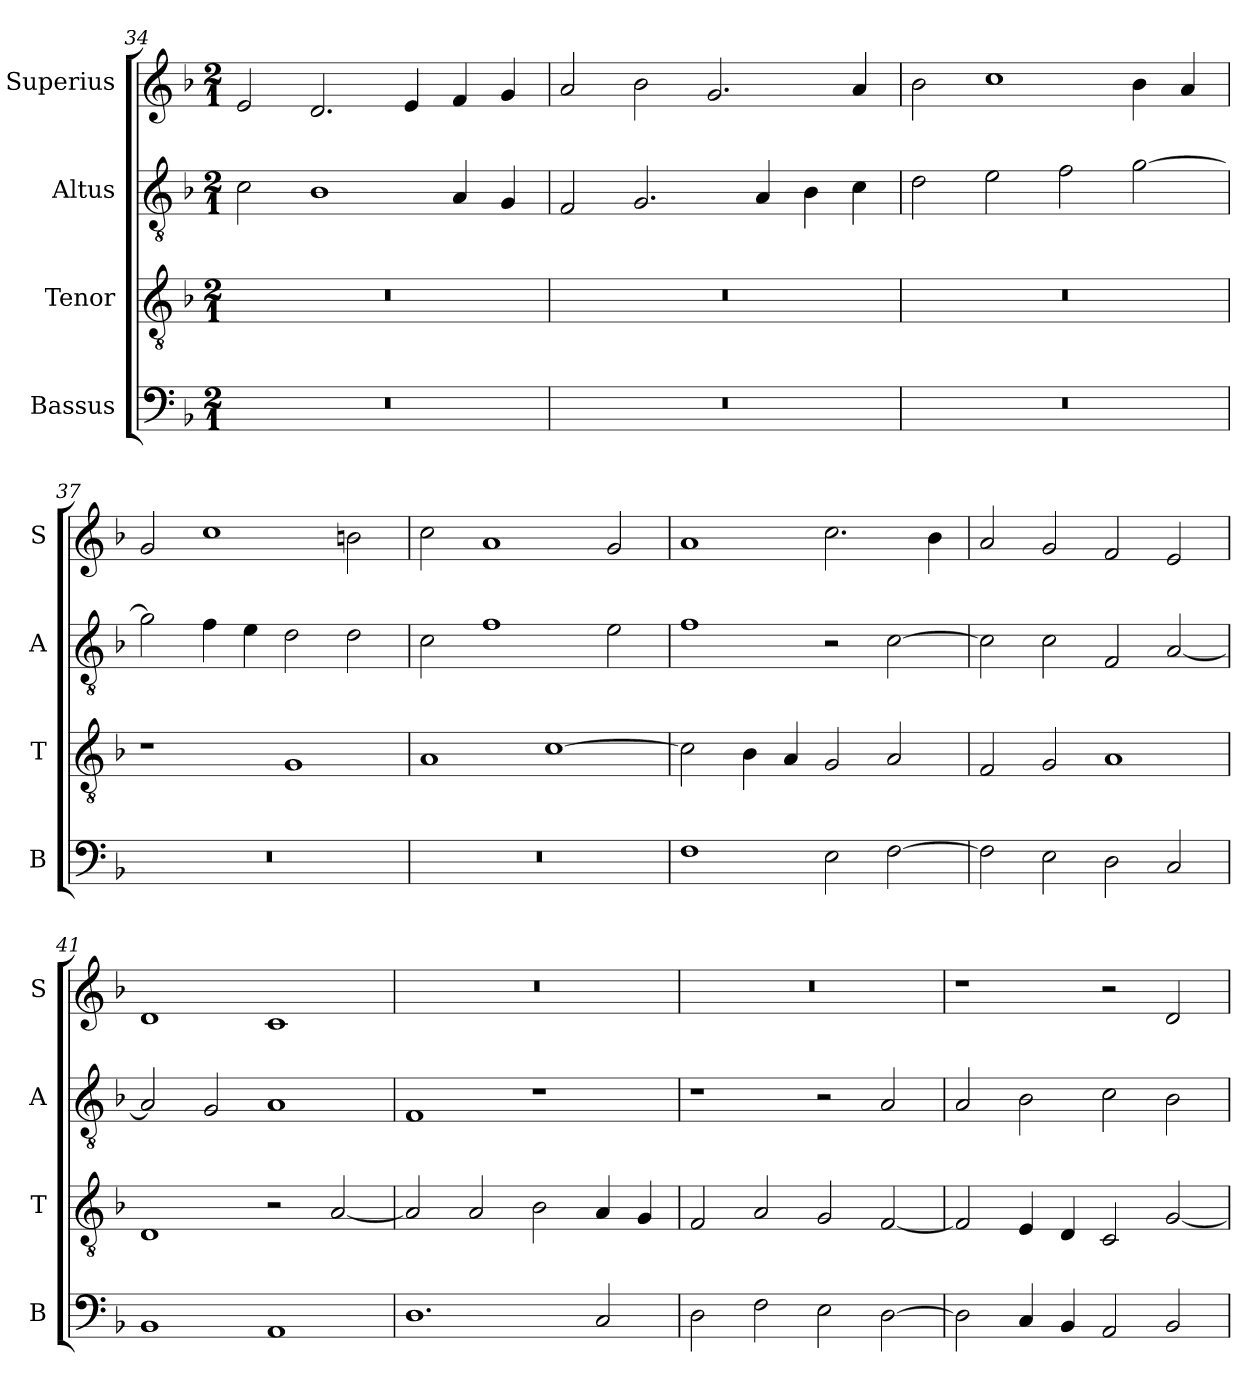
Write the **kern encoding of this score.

**kern	**kern	**kern	**kern
*part4	*part3	*part2	*part1
*staff4	*staff3	*staff2	*staff1
*I"Bassus	*I"Tenor	*I"Altus	*I"Superius
*I'B	*I'T	*I'A	*I'S
*clefF4	*clefGv2	*clefGv2	*clefG2
*k[b-]	*k[b-]	*k[b-]	*k[b-]
*F:	*F:	*F:	*F:
*M2/1	*M2/1	*M2/1	*M2/1
=34	=34	=34	=34
0r	0r	2c	2e
.	.	1B-	2.d
.	.	.	4e
.	.	4A	4f
.	.	4G	4g
=35	=35	=35	=35
0r	0r	2F	2a
.	.	2.G	2b-
.	.	.	2.g
.	.	4A	.
.	.	4B-	.
.	.	4c	4a
=36	=36	=36	=36
0r	0r	2d	2b-
.	.	2e	1cc
.	.	2f	.
.	.	[2g	4b-
.	.	.	4a
=37	=37	=37	=37
0r	1r	2g]	2g
.	.	4f	1cc
.	.	4e	.
.	1G	2d	.
.	.	2d	2bn
=38	=38	=38	=38
0r	1A	2c	2cc
.	.	1f	1a
.	[1c	.	.
.	.	2e	2g
=39	=39	=39	=39
1F	2c]	1f	1a
.	4B-	.	.
.	4A	.	.
2E	2G	2r	2.cc
[2F	2A	[2c	.
.	.	.	4b-
=40	=40	=40	=40
2F]	2F	2c]	2a
2E	2G	2c	2g
2D	1A	2F	2f
2C	.	[2A	2e
=41	=41	=41	=41
1BB-	1D	2A]	1d
.	.	2G	.
1AA	2r	1A	1c
.	[2A	.	.
=42	=42	=42	=42
1.D	2A]	1F	0r
.	2A	.	.
.	2B-	1r	.
2C	4A	.	.
.	4G	.	.
=43	=43	=43	=43
2D	2F	1r	0r
2F	2A	.	.
2E	2G	2r	.
[2D	[2F	2A	.
=44	=44	=44	=44
2D]	2F]	2A	1r
4C	4E	2B-	.
4BB-	4D	.	.
2AA	2C	2c	2r
2BB-	[2G	2B-	2d
=	=	=	=
*-	*-	*-	*-
